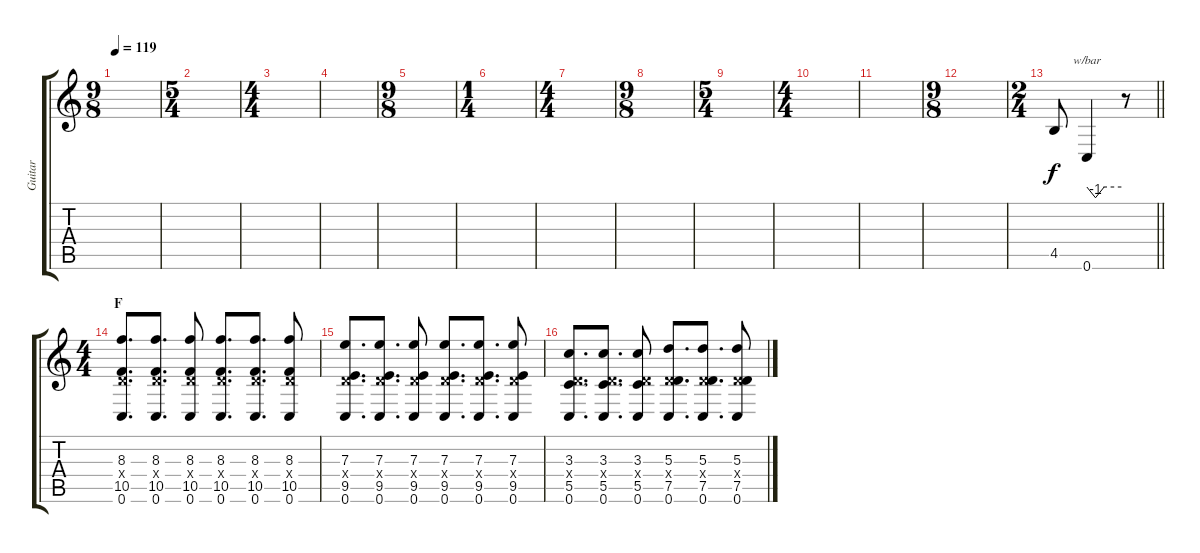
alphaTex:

\track ("Guitar" "Guitar") {instrument electricguitarclean}
\staff {score tabs}
\tuning (G4 E4 A3 D3 G2 C2) {hide}
\ts (9 8)
\tempo 119
\clef g2
\ks c
|
\ts (5 4)
|
\ts (4 4)
|
|
\ts (9 8)
|
\ts (1 4)
|
\ts (4 4)
|
\ts (9 8)
|
\ts (5 4)
|
\ts (4 4)
|
|
\ts (9 8)
|
\ts (2 4)
\barLineRight lightlight
4.5.8 0.6.4{tbe (custom default 0 0 15 -4 30 0 60 0)} r.8 |
\ts (4 4)
\section ("" "F")
(8.3 0.4{x} 10.5 0.6).8{d} (8.3 0.4{x} 10.5 0.6).8{d} (8.3 0.4{x} 10.5 0.6).8 (8.3 0.4{x} 10.5 0.6).8{d} (8.3 0.4{x} 10.5 0.6).8{d} (8.3 0.4{x} 10.5 0.6).8 |
(7.3 0.4{x} 9.5 0.6).8{d} (7.3 0.4{x} 9.5 0.6).8{d} (7.3 0.4{x} 9.5 0.6).8 (7.3 0.4{x} 9.5 0.6).8{d} (7.3 0.4{x} 9.5 0.6).8{d} (7.3 0.4{x} 9.5 0.6).8 |
(3.3 0.4{x} 5.5 0.6).8{d} (3.3 0.4{x} 5.5 0.6).8{d} (3.3 0.4{x} 5.5 0.6).8 (5.3 0.4{x} 7.5 0.6).8{d} (5.3 0.4{x} 7.5 0.6).8{d} (5.3 0.4{x} 7.5 0.6).8
